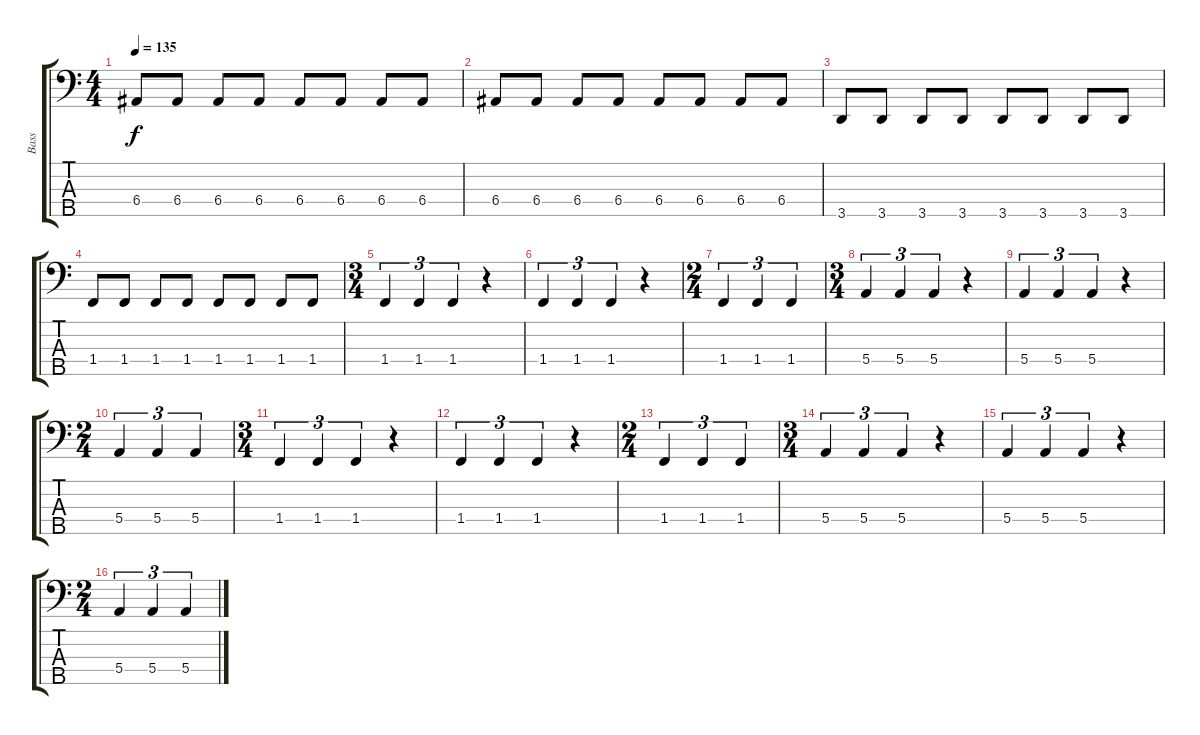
\track ("Bass" "Bass") {instrument electricbassfinger}
\staff {score tabs}
\tuning (G2 D2 A1 E1 B0) {hide}
\ts (4 4)
\tempo 135
\clef f4
\ks c
6.4.8{dy f} 6.4.8 6.4.8 6.4.8 6.4.8 6.4.8 6.4.8 6.4.8 |
6.4.8 6.4.8 6.4.8 6.4.8 6.4.8 6.4.8 6.4.8 6.4.8 |
3.5.8 3.5.8 3.5.8 3.5.8 3.5.8 3.5.8 3.5.8 3.5.8 |
1.4.8 1.4.8 1.4.8 1.4.8 1.4.8 1.4.8 1.4.8 1.4.8 |
\ts (3 4)
1.4.4{tu (3 2)} 1.4.4{tu (3 2)} 1.4.4{tu (3 2)} r.4 |
1.4.4{tu (3 2)} 1.4.4{tu (3 2)} 1.4.4{tu (3 2)} r.4 |
\ts (2 4)
1.4.4{tu (3 2)} 1.4.4{tu (3 2)} 1.4.4{tu (3 2)} |
\ts (3 4)
5.4.4{tu (3 2)} 5.4.4{tu (3 2)} 5.4.4{tu (3 2)} r.4 |
5.4.4{tu (3 2)} 5.4.4{tu (3 2)} 5.4.4{tu (3 2)} r.4 |
\ts (2 4)
5.4.4{tu (3 2)} 5.4.4{tu (3 2)} 5.4.4{tu (3 2)} |
\ts (3 4)
1.4.4{tu (3 2)} 1.4.4{tu (3 2)} 1.4.4{tu (3 2)} r.4 |
1.4.4{tu (3 2)} 1.4.4{tu (3 2)} 1.4.4{tu (3 2)} r.4 |
\ts (2 4)
1.4.4{tu (3 2)} 1.4.4{tu (3 2)} 1.4.4{tu (3 2)} |
\ts (3 4)
5.4.4{tu (3 2)} 5.4.4{tu (3 2)} 5.4.4{tu (3 2)} r.4 |
5.4.4{tu (3 2)} 5.4.4{tu (3 2)} 5.4.4{tu (3 2)} r.4 |
\ts (2 4)
5.4.4{tu (3 2)} 5.4.4{tu (3 2)} 5.4.4{tu (3 2)}
